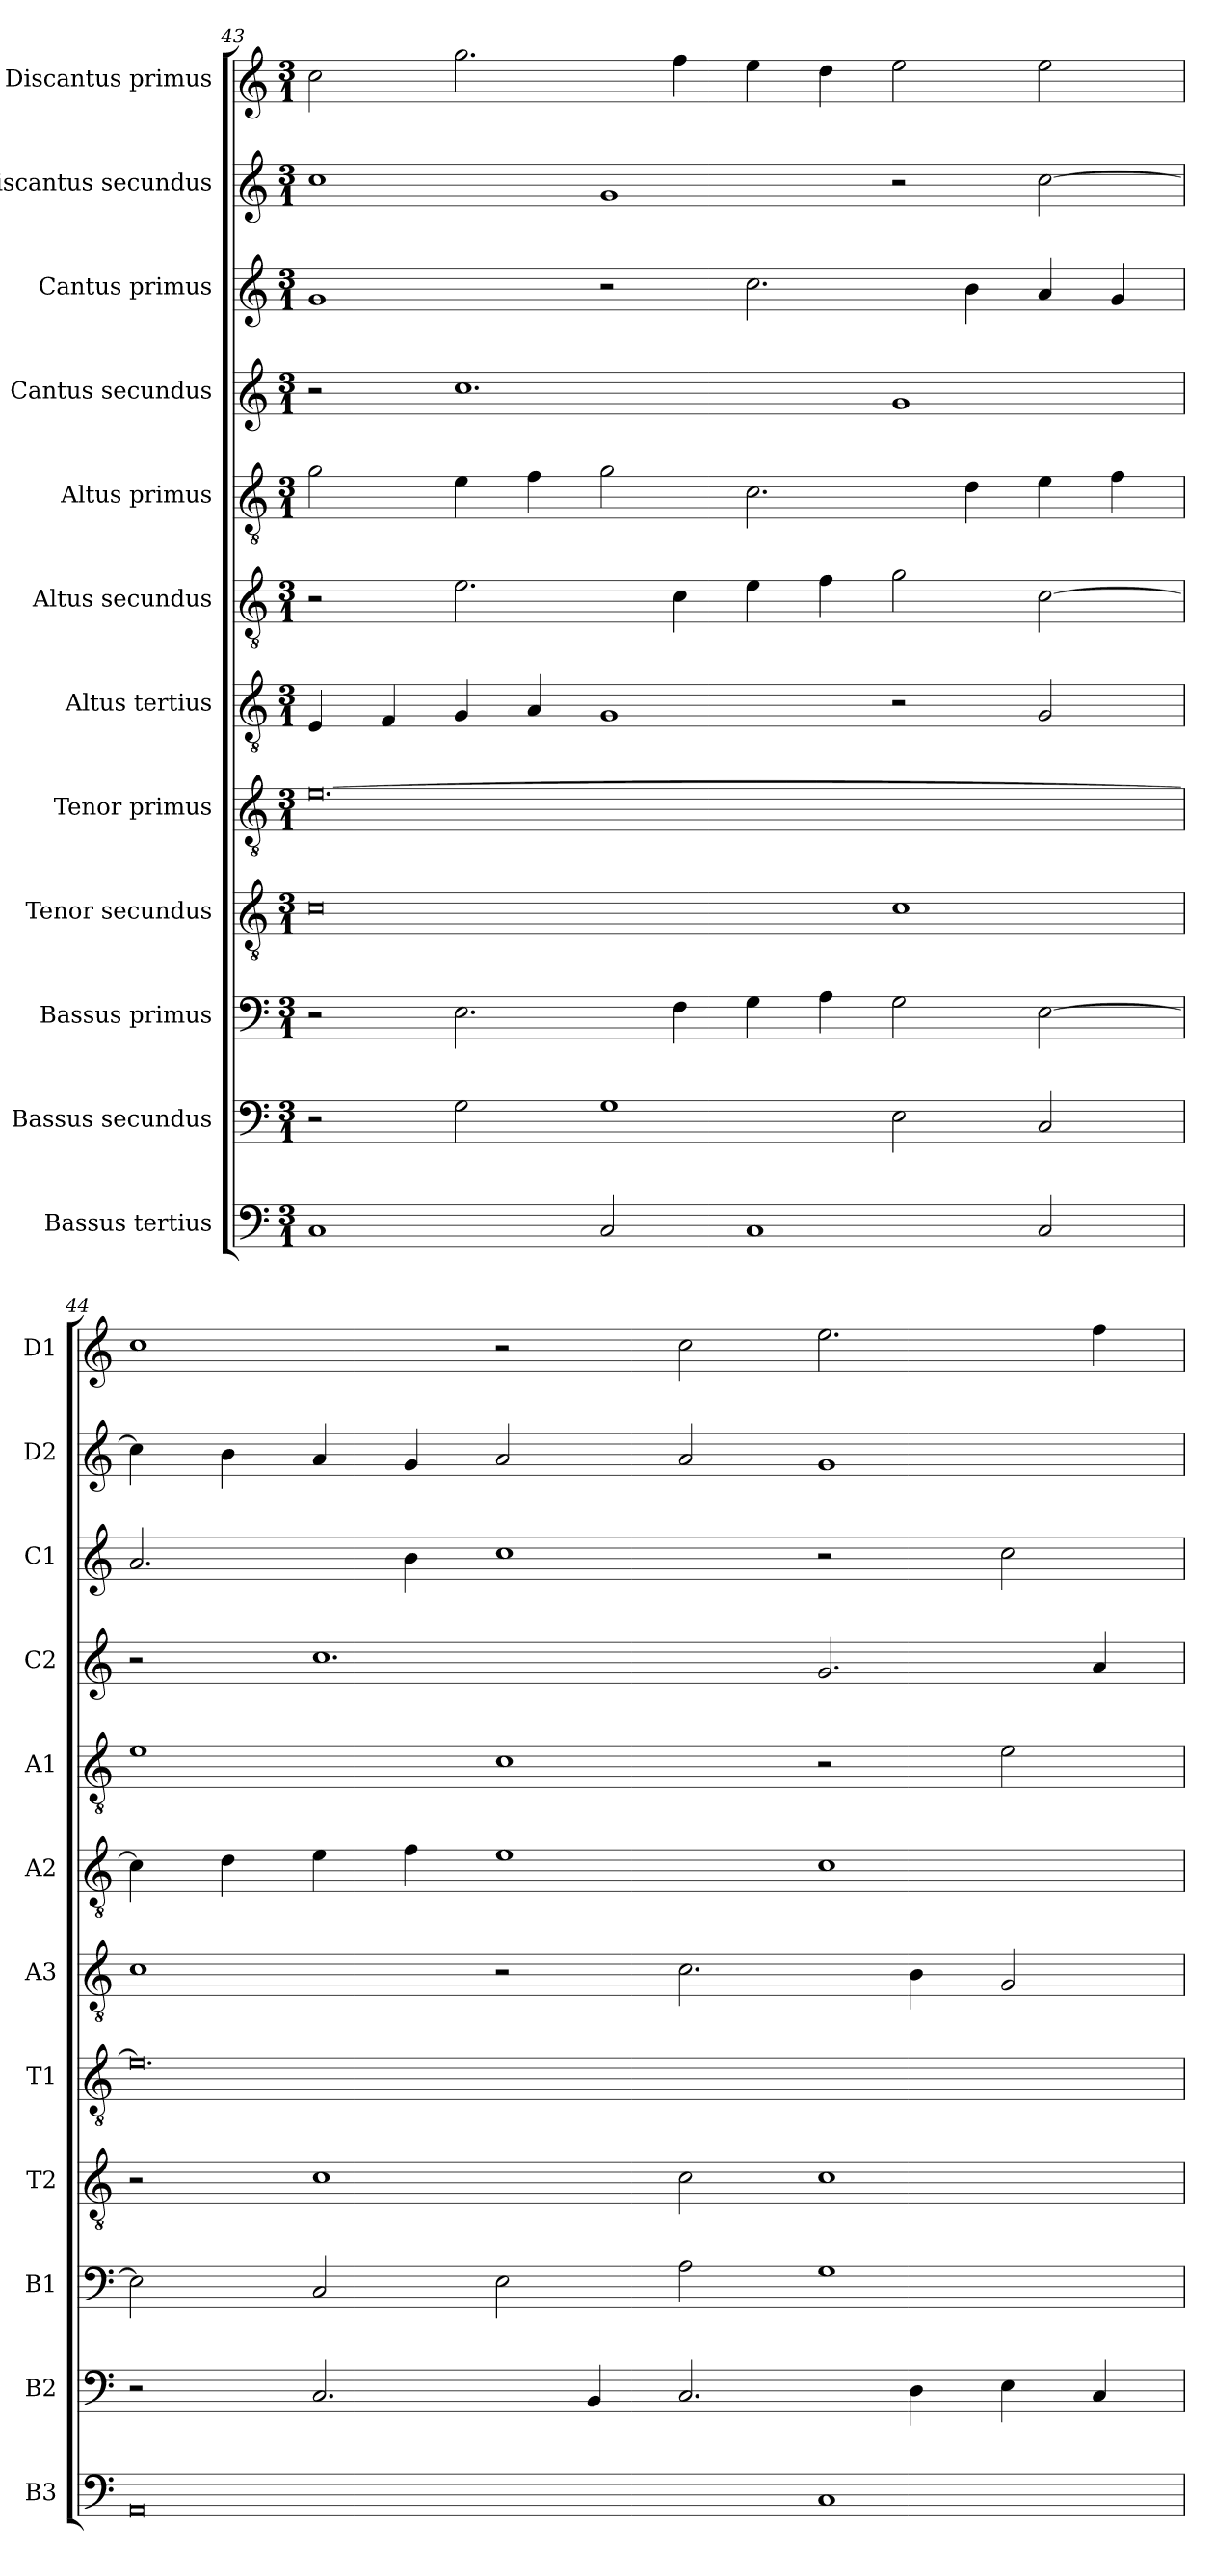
**kern	**kern	**kern	**kern	**kern	**kern	**kern	**kern	**kern	**kern	**kern	**kern
*part12	*part11	*part10	*part9	*part8	*part7	*part6	*part5	*part4	*part3	*part2	*part1
*staff12	*staff11	*staff10	*staff9	*staff8	*staff7	*staff6	*staff5	*staff4	*staff3	*staff2	*staff1
*I"Bassus tertius	*I"Bassus secundus	*I"Bassus primus	*I"Tenor secundus	*I"Tenor primus	*I"Altus tertius	*I"Altus secundus	*I"Altus primus	*I"Cantus secundus	*I"Cantus primus	*I"Discantus secundus	*I"Discantus primus
*I'B3	*I'B2	*I'B1	*I'T2	*I'T1	*I'A3	*I'A2	*I'A1	*I'C2	*I'C1	*I'D2	*I'D1
*clefF4	*clefF4	*clefF4	*clefGv2	*clefGv2	*clefGv2	*clefGv2	*clefGv2	*clefG2	*clefG2	*clefG2	*clefG2
*k[]	*k[]	*k[]	*k[]	*k[]	*k[]	*k[]	*k[]	*k[]	*k[]	*k[]	*k[]
*M3/1	*M3/1	*M3/1	*M3/1	*M3/1	*M3/1	*M3/1	*M3/1	*M3/1	*M3/1	*M3/1	*M3/1
=43	=43	=43	=43	=43	=43	=43	=43	=43	=43	=43	=43
1C	2r	2r	0c	[0.e	4E/	2r	2g\	2r	1g	1cc	2cc\
.	.	.	.	.	4F/	.	.	.	.	.	.
.	2G\	2.E\	.	.	4G/	2.e\	4e\	1.cc	.	.	2.gg\
.	.	.	.	.	4A/	.	4f\	.	.	.	.
2C/	1G	.	.	.	1G	.	2g\	.	2r	1g	.
.	.	4F\	.	.	.	4c\	.	.	.	.	4ff\
1C	.	4G\	.	.	.	4e\	2.c\	.	2.cc\	.	4ee\
.	.	4A\	.	.	.	4f\	.	.	.	.	4dd\
.	2E\	2G\	1c	.	2r	2g\	.	1g	.	2r	2ee\
.	.	.	.	.	.	.	4d\	.	4b\	.	.
2C/	2C/	[2E\	.	.	2G/	[2c\	4e\	.	4a/	[2cc\	2ee\
.	.	.	.	.	.	.	4f\	.	4g/	.	.
=44	=44	=44	=44	=44	=44	=44	=44	=44	=44	=44	=44
0AA	2r	2E\]	2r	0.e]	1c	4c\]	1e	2r	2.a/	4cc\]	1cc
.	.	.	.	.	.	4d\	.	.	.	4b\	.
.	2.C/	2C/	1c	.	.	4e\	.	1.cc	.	4a/	.
.	.	.	.	.	.	4f\	.	.	4b\	4g/	.
.	.	2E\	.	.	2r	1e	1c	.	1cc	2a/	2r
.	4BB/	.	.	.	.	.	.	.	.	.	.
.	2.C/	2A\	2c\	.	2.c\	.	.	.	.	2a/	2cc\
1C	.	1G	1c	.	.	1c	2r	2.g/	2r	1g	2.ee\
.	4D\	.	.	.	4B\	.	.	.	.	.	.
.	4E\	.	.	.	2G/	.	2e\	.	2cc\	.	.
.	4C/	.	.	.	.	.	.	4a/	.	.	4ff\
=	=	=	=	=	=	=	=	=	=	=	=
*-	*-	*-	*-	*-	*-	*-	*-	*-	*-	*-	*-
